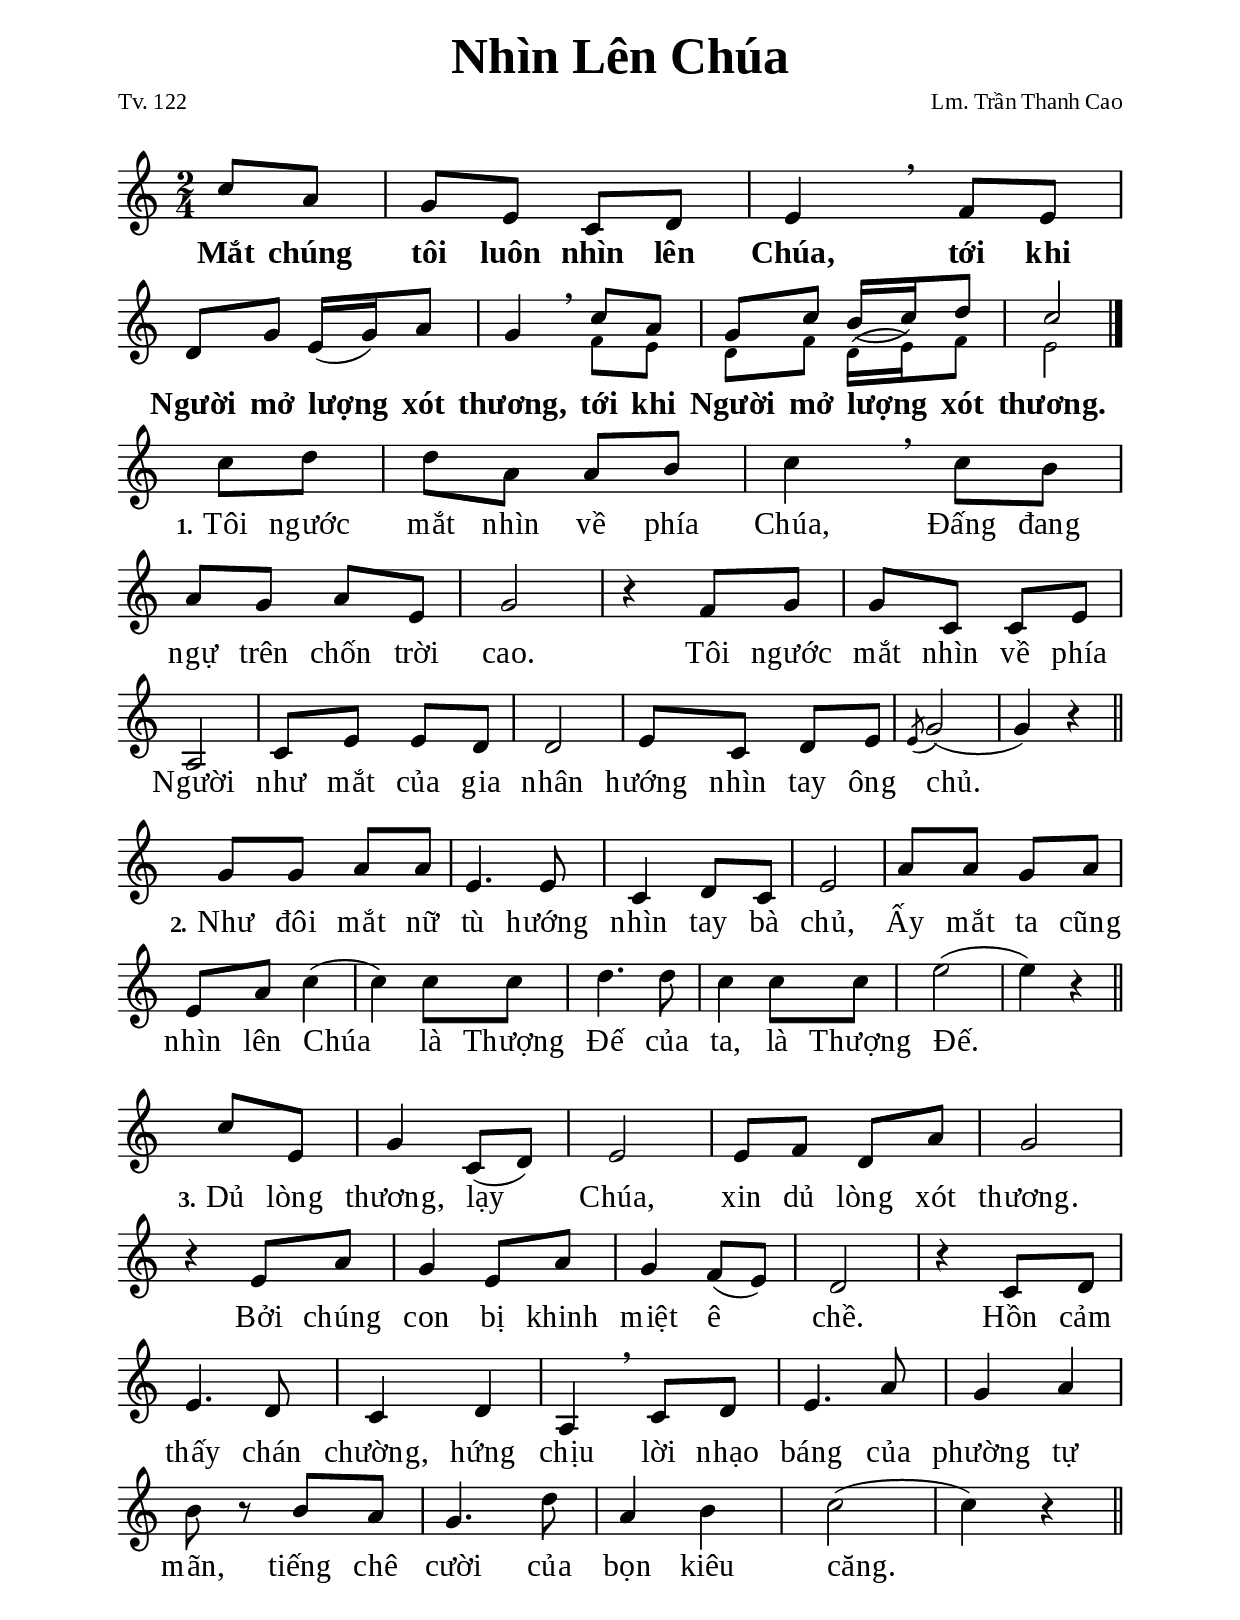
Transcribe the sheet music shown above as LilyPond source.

% Cài đặt chung
\version "2.20.0"
\include "english.ly"

\header {
  title = \markup { \fontsize #3 "Nhìn Lên Chúa" }
  poet = "Tv. 122"
  composer = "Lm. Trần Thanh Cao"
  arranger = " "
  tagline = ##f
}

\paper {
  #(set-paper-size "a4")
  top-margin = 10\mm
  bottom-margin = 10\mm
  left-margin = 20\mm
  right-margin = 20\mm
  indent = #0
  #(define fonts
    (make-pango-font-tree
      "Liberation Serif"
      "Liberation Serif"
      "Liberation Serif"
      (/ 20 20)))
  page-count = #1
}

% Nhạc điệp khúc
nhacDiepKhucSop = \relative c'' {
  \partial 4 c8 a |
  g8 e c d |
  e4 \breathe f8 e |
  d g e16 _(g) a8 |
  g4 \breathe c8 a |
  g c b16 _(c) d8 |
  c2 \bar "|."
}

nhacDiepKhucBas = \relative c' {
  \skip 4
  \skip 2
  \skip 2
  \skip 2
  \skip 4 f8 e |
  d f d16 ^(e) f8 |
  e2
}

% Nhạc phiên khúc
nhacPhienKhucMot = \relative c'' {
  \partial 4 c8 d |
  d a a b |
  c4 \breathe c8 b |
  a g a e |
  g2 |
  r4 f8 g |
  g c, c e |
  a,2 |
  c8 e e d |
  d2 |
  e8 c d e |
  \acciaccatura e8 g2 ( |
  g4) r \bar "||"
}

nhacPhienKhucHai = \relative c'' {
  g8 g a a |
  e4. e8 |
  c4 d8 c |
  e2 |
  a8 a g a |
  e a c4 ( |
  c) c8 c |
  d4. d8 |
  c4 c8 c |
  e2 ( |
  e4) r \bar "||"
}

nhacPhienKhucBa = \relative c'' {
  \partial 4 c8 e, |
  g4 c,8 (d) |
  e2 |
  e8 f d a' |
  g2 |
  r4 e8 a |
  g4 e8 a |
  g4 f8 (e) d2 |
  r4 c8 d |
  e4. d8 |
  c4 d |
  a \breathe c8 d |
  e4. a8 |
  g4 a |
  b8 r b a |
  g4. d'8 |
  a4 b |
  c2 ( |
  c4) r \bar "||"
}

% Lời điệp khúc
loiDiepKhuc = \lyricmode {
  Mắt chúng tôi luôn nhìn lên Chúa,
  tới khi Người mở lượng xót thương,
  tới khi Người mở lượng xót thương.
}

% Lời phiên khúc
loiPhienKhucMot = \lyricmode {
  \set stanza = #"1."
  Tôi ngước mắt nhìn về phía Chúa,
  Đấng đang ngự trên chốn trời cao.
  Tôi ngước mắt nhìn về phía Người
  như mắt của gia nhân hướng nhìn tay ông chủ.
}

loiPhienKhucHai = \lyricmode {
  \set stanza = #"2."
  Như đôi mắt nữ tù hướng nhìn tay bà chủ,
  Ấy mắt ta cũng nhìn lên Chúa là Thượng Đế của ta,
  là Thượng Đế.
}

loiPhienKhucBa = \lyricmode {
  \set stanza = #"3."
  Dủ lòng thương, lạy Chúa, xin dủ lòng xót thương.
  Bởi chúng con bị khinh miệt ê chề.
  Hồn cảm thấy chán chường,
  hứng chịu lời nhạo báng của phường tự mãn,
  tiếng chê cười của bọn kiêu căng.
}


% Dàn trang
\score {
  \new ChoirStaff <<
    \new Staff = diepKhuc \with {
        \consists "Merge_rests_engraver"
        \magnifyStaff #(magstep +1)
      }
      <<
      \new Voice = beSop {
        \voiceOne \key c \major \time 2/4 \nhacDiepKhucSop
      }
      \new Voice = beBas {
        \override NoteHead.font-size = #-2
        \voiceTwo \key c \major \time 2/4 \nhacDiepKhucBas
      }
    >>
    \new Lyrics \lyricsto beSop \loiDiepKhuc
  >>
  \layout {
    \override Lyrics.LyricText.font-series = #'bold
    \override Lyrics.LyricText.font-size = #+3
    \override Lyrics.LyricSpace.minimum-distance = #1.3
    \override Score.BarNumber.break-visibility = ##(#f #f #f)
    \override Score.SpacingSpanner.uniform-stretching = ##t
  }
}

\score {
  \new ChoirStaff <<
    \new Staff = phienKhuc \with {
        \magnifyStaff #(magstep +1)
      }
      <<
      \new Voice = beSop {
        \key c \major \time 2/4 \nhacPhienKhucMot
      }
    >>
    \new Lyrics \lyricsto beSop \loiPhienKhucMot
  >>
  \layout {
    \override Staff.TimeSignature.transparent = ##t
    \override Lyrics.LyricText.font-size = #+3
    \override Lyrics.LyricSpace.minimum-distance = #2.0
    \override Score.BarNumber.break-visibility = ##(#f #f #f)
    \override Score.SpacingSpanner.uniform-stretching = ##t
  }
}

\score {
  \new ChoirStaff <<
    \new Staff = phienKhuc \with {
        \magnifyStaff #(magstep +1)
      }
      <<
      \new Voice = beSop {
        \key c \major \time 2/4 \nhacPhienKhucHai
      }
    >>
    \new Lyrics \lyricsto beSop \loiPhienKhucHai
  >>
  \layout {
    \override Staff.TimeSignature.transparent = ##t
    \override Lyrics.LyricText.font-size = #+3
    \override Lyrics.LyricSpace.minimum-distance = #2.0
    \override Score.BarNumber.break-visibility = ##(#f #f #f)
    \override Score.SpacingSpanner.uniform-stretching = ##t
  }
}

\score {
  \new ChoirStaff <<
    \new Staff = phienKhuc \with {
        \magnifyStaff #(magstep +1)
      }
      <<
      \new Voice = beSop {
        \key c \major \time 2/4 \nhacPhienKhucBa
      }
    >>
    \new Lyrics \lyricsto beSop \loiPhienKhucBa
  >>
  \layout {
    \override Staff.TimeSignature.transparent = ##t
    \override Lyrics.LyricText.font-size = #+3
    \override Lyrics.LyricSpace.minimum-distance = #2.0
    \override Score.BarNumber.break-visibility = ##(#f #f #f)
    \override Score.SpacingSpanner.uniform-stretching = ##t
  }
}
